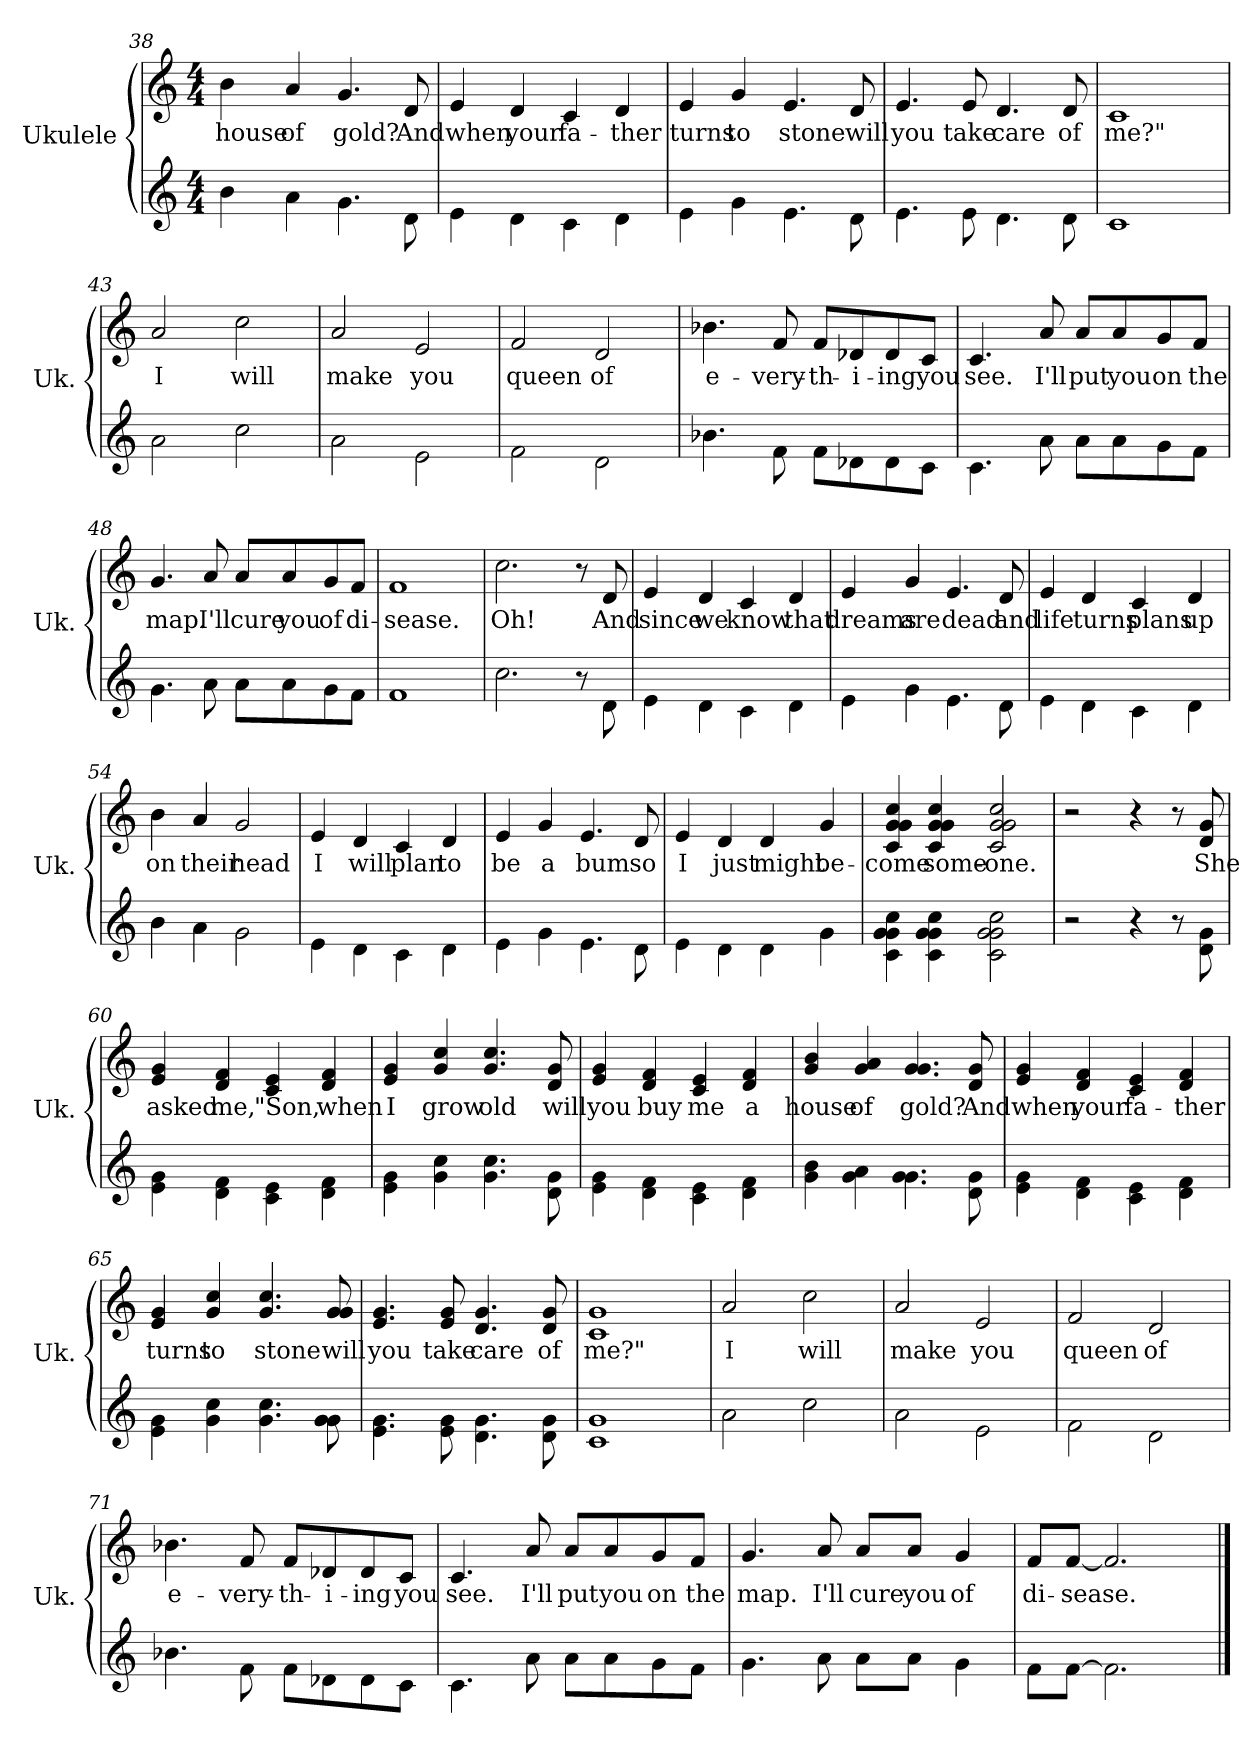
**kern	**kern	**text
*part1	*part1	*part1
*staff2	*staff1	*staff1
*I"Ukulele	*	*
*I'Uk.	*	*
!!LO:LB:g=z
*	*clefG2	*
*k[]	*k[]	*
*M4/4	*M4/4	*
=38	=38	=38
4b\	4b\	house
4a\	4a/	of
4.g\	4.g/	gold?
8d\	8d/	And
=39	=39	=39
4e\	4e/	when
4d\	4d/	your
4c\	4c/	fa-
4d\	4d/	-ther
=40	=40	=40
4e\	4e/	turns
4g\	4g/	to
4.e\	4.e/	stone
8d\	8d/	will
=41	=41	=41
4.e\	4.e/	you
8e\	8e/	take
4.d\	4.d/	care
8d\	8d/	of
=42	=42	=42
1c	1c	me?"
=43	=43	=43
2a\	2a/	I
2cc\	2cc\	will
!!LO:LB:g=z
=44	=44	=44
2a\	2a/	make
2e\	2e/	you
=45	=45	=45
2f\	2f/	queen
2d\	2d/	of
=46	=46	=46
4.b-X\	4.b-X\	e-
8f\	8f/	-very-
8f\L	8f/L	-th-
8d-X\	8d-X/	-i-
8d-\	8d-/	-ing
8c\J	8c/J	you
=47	=47	=47
4.c\	4.c/	see.
8a\	8a/	I'll
8a\L	8a/L	put
8a\	8a/	you
8g\	8g/	on
8f\J	8f/J	the
=48	=48	=48
4.g\	4.g/	map.
8a\	8a/	I'll
8a\L	8a/L	cure
8a\	8a/	you
8g\	8g/	of
8f\J	8f/J	di-
!!LO:LB:g=z
=49	=49	=49
1f	1f	-sease.
=50	=50	=50
2.cc\	2.cc\	Oh!
8r	8r	.
8d\	8d/	And
=51	=51	=51
4e\	4e/	since
4d\	4d/	we
4c\	4c/	know
4d\	4d/	that
=52	=52	=52
4e\	4e/	dreams
4g\	4g/	are
4.e\	4.e/	dead
8d\	8d/	and
=53	=53	=53
4e\	4e/	life
4d\	4d/	turns
4c\	4c/	plans
4d\	4d/	up
=54	=54	=54
4b\	4b\	on
4a\	4a/	their
2g\	2g/	head
!!LO:PB:g=z
=55	=55	=55
4e\	4e/	I
4d\	4d/	will
4c\	4c/	plan
4d\	4d/	to
=56	=56	=56
4e\	4e/	be
4g\	4g/	a
4.e\	4.e/	bum
8d\	8d/	so
=57	=57	=57
4e\	4e/	I
4d\	4d/	just
4d\	4d/	might
4g\	4g/	be-
=58	=58	=58
4c\ 4g\ 4g\ 4cc\	4c/ 4g/ 4g/ 4cc/	-come
4c\ 4g\ 4g\ 4cc\	4c/ 4g/ 4g/ 4cc/	some-
2c\ 2g\ 2g\ 2cc\	2c/ 2g/ 2g/ 2cc/	-one.
=59	=59	=59
2r	2r	.
4r	4r	.
8r	8r	.
8d\ 8g\	8d/ 8g/	She
=60	=60	=60
4e\ 4g\	4e/ 4g/	asked
4d\ 4f\	4d/ 4f/	me,
4c\ 4e\	4c/ 4e/	"Son,
4d\ 4f\	4d/ 4f/	when
!!LO:LB:g=z
=61	=61	=61
4e\ 4g\	4e/ 4g/	I
4g\ 4cc\	4g/ 4cc/	grow
4.g\ 4.cc\	4.g/ 4.cc/	old
8d\ 8g\	8d/ 8g/	will
=62	=62	=62
4e\ 4g\	4e/ 4g/	you
4d\ 4f\	4d/ 4f/	buy
4c\ 4e\	4c/ 4e/	me
4d\ 4f\	4d/ 4f/	a
=63	=63	=63
4g\ 4b\	4g/ 4b/	house
4g\ 4a\	4g/ 4a/	of
4.g\ 4.g\	4.g/ 4.g/	gold?
8d\ 8g\	8d/ 8g/	And
=64	=64	=64
4e\ 4g\	4e/ 4g/	when
4d\ 4f\	4d/ 4f/	your
4c\ 4e\	4c/ 4e/	fa-
4d\ 4f\	4d/ 4f/	-ther
=65	=65	=65
4e\ 4g\	4e/ 4g/	turns
4g\ 4cc\	4g/ 4cc/	to
4.g\ 4.cc\	4.g/ 4.cc/	stone
8g\ 8g\	8g/ 8g/	will
!!LO:LB:g=z
=66	=66	=66
4.e\ 4.g\	4.e/ 4.g/	you
8e\ 8g\	8e/ 8g/	take
4.d\ 4.g\	4.d/ 4.g/	care
8d\ 8g\	8d/ 8g/	of
=67	=67	=67
1c 1g	1c 1g	me?"
=68	=68	=68
2a\	2a/	I
2cc\	2cc\	will
=69	=69	=69
2a\	2a/	make
2e\	2e/	you
=70	=70	=70
2f\	2f/	queen
2d\	2d/	of
=71	=71	=71
4.b-X\	4.b-X\	e-
8f\	8f/	-very-
8f\L	8f/L	-th-
8d-X\	8d-X/	-i-
8d-\	8d-/	-ing
8c\J	8c/J	you
!!LO:LB:g=z
=72	=72	=72
4.c\	4.c/	see.
8a\	8a/	I'll
8a\L	8a/L	put
8a\	8a/	you
8g\	8g/	on
8f\J	8f/J	the
=73	=73	=73
4.g\	4.g/	map.
8a\	8a/	I'll
8a\L	8a/L	cure
8a\J	8a/J	you
4g\	4g/	of
=74	=74	=74
8f\L	8f/L	-di-
[8f\J	[8f/J	-sease.
2.f\]	2.f/]	.
==	==	==
*-	*-	*-
